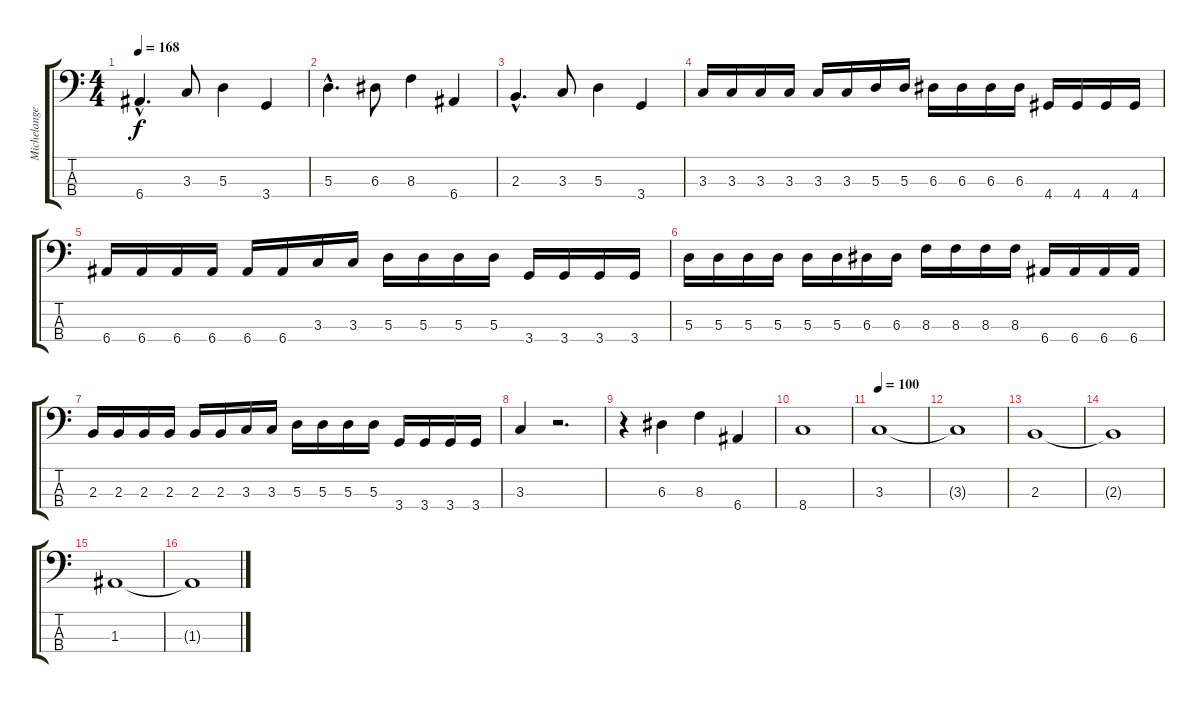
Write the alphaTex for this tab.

\track ("Michelangelo" "Michelange") {instrument electricbassfinger}
\staff {score tabs}
\tuning (G2 D2 A1 E1) {hide}
\ts (4 4)
\tempo 168
\clef f4
\ks c
6.4{hac}.4{d dy f} 3.3.8 5.3.4 3.4.4 |
5.3{hac}.4{d} 6.3.8 8.3.4 6.4.4 |
2.3{hac}.4{d} 3.3.8 5.3.4 3.4.4 |
3.3.16 3.3.16 3.3.16 3.3.16 3.3.16 3.3.16 5.3.16 5.3.16 6.3.16 6.3.16 6.3.16 6.3.16 4.4.16 4.4.16 4.4.16 4.4.16 |
6.4.16 6.4.16 6.4.16 6.4.16 6.4.16 6.4.16 3.3.16 3.3.16 5.3.16 5.3.16 5.3.16 5.3.16 3.4.16 3.4.16 3.4.16 3.4.16 |
5.3.16 5.3.16 5.3.16 5.3.16 5.3.16 5.3.16 6.3.16 6.3.16 8.3.16 8.3.16 8.3.16 8.3.16 6.4.16 6.4.16 6.4.16 6.4.16 |
2.3.16 2.3.16 2.3.16 2.3.16 2.3.16 2.3.16 3.3.16 3.3.16 5.3.16 5.3.16 5.3.16 5.3.16 3.4.16 3.4.16 3.4.16 3.4.16 |
3.3.4 r.2{d} |
r.4 6.3.4 8.3.4 6.4.4 |
8.4.1 |
\tempo 100
3.3.1 |
3.3{t}.1 |
2.3.1 |
2.3{t}.1 |
1.3.1 |
1.3{t}.1
